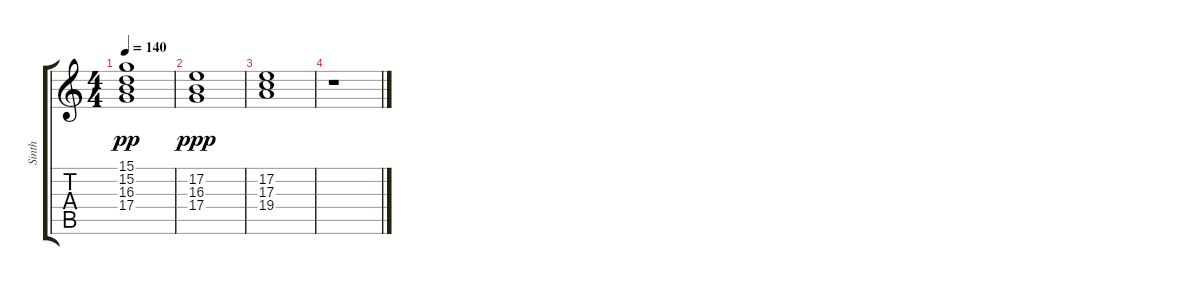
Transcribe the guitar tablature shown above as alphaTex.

\track ("Sinth" "Sinth") {instrument synthstrings1}
\staff {score tabs}
\tuning (E4 B3 G3 D3 A2 E2) {hide}
\ts (4 4)
\tempo 140
\clef g2
\ks c
(15.1 15.2 16.3 17.4).1{dy pp} |
(17.2 16.3 17.4).1{dy ppp} |
(17.2 17.3 19.4).1 |
r.1
